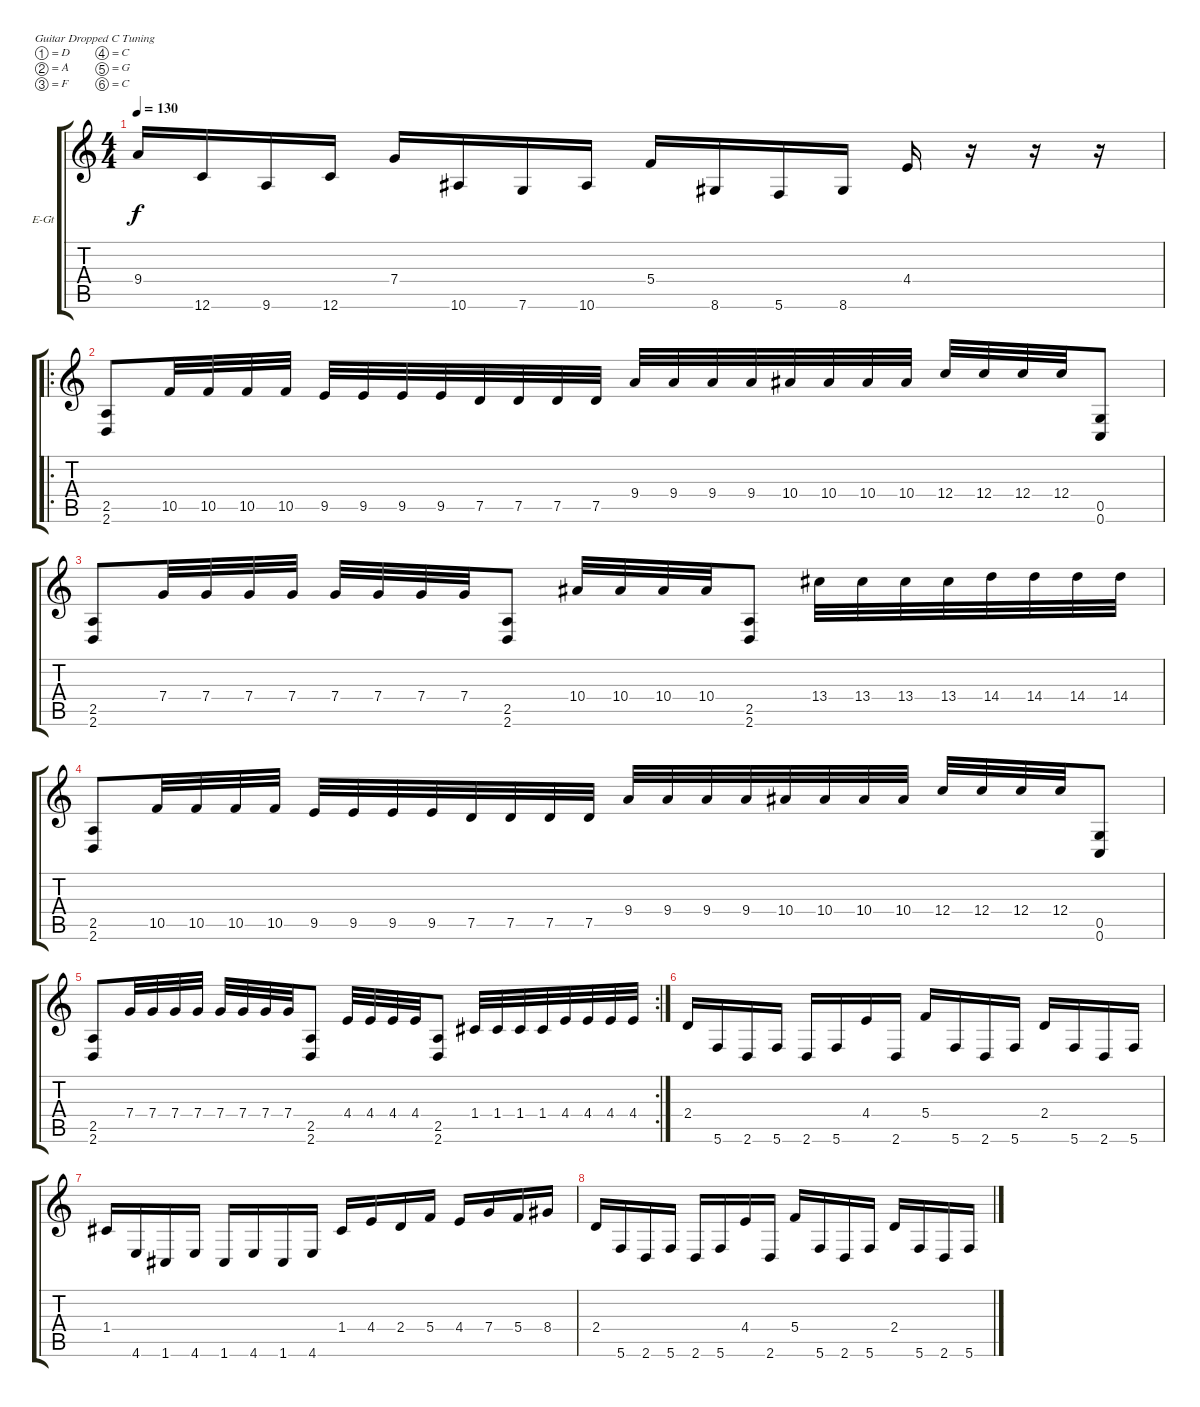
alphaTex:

\bracketExtendMode groupsimilarinstruments
\firstSystemTrackNameOrientation horizontal
\otherSystemsTrackNameOrientation horizontal
\track ("Traccia 2" "E-Gt") {instrument distortionguitar}
\staff {score tabs}
\tuning (D4 A3 F3 C3 G2 C2)
\ts (4 4)
\tempo 130
\clef g2
\ks c
9.4.16{dy f} 12.6.16 9.6.16 12.6.16 7.4.16 10.6.16 7.6.16 10.6.16 5.4.16 8.6.16 5.6.16 8.6.16 4.4.16 r.16 r.16 r.16 |
\ro
(2.5 2.6).8 10.5.32 10.5.32 10.5.32 10.5.32 9.5.32 9.5.32 9.5.32 9.5.32 7.5.32 7.5.32 7.5.32 7.5.32 9.4.32 9.4.32 9.4.32 9.4.32 10.4.32 10.4.32 10.4.32 10.4.32 12.4.32 12.4.32 12.4.32 12.4.32 (0.5 0.6).8 |
(2.5 2.6).8 7.4.32 7.4.32 7.4.32 7.4.32 7.4.32 7.4.32 7.4.32 7.4.32 (2.5 2.6).8 10.4.32 10.4.32 10.4.32 10.4.32 (2.5 2.6).8 13.4.32 13.4.32 13.4.32 13.4.32 14.4.32 14.4.32 14.4.32 14.4.32 |
(2.5 2.6).8 10.5.32 10.5.32 10.5.32 10.5.32 9.5.32 9.5.32 9.5.32 9.5.32 7.5.32 7.5.32 7.5.32 7.5.32 9.4.32 9.4.32 9.4.32 9.4.32 10.4.32 10.4.32 10.4.32 10.4.32 12.4.32 12.4.32 12.4.32 12.4.32 (0.5 0.6).8 |
\rc 2
(2.5 2.6).8 7.4.32 7.4.32 7.4.32 7.4.32 7.4.32 7.4.32 7.4.32 7.4.32 (2.5 2.6).8 4.4.32 4.4.32 4.4.32 4.4.32 (2.5 2.6).8 1.4.32 1.4.32 1.4.32 1.4.32 4.4.32 4.4.32 4.4.32 4.4.32 |
2.4.16 5.6.16 2.6.16 5.6.16 2.6.16 5.6.16 4.4.16 2.6.16 5.4.16 5.6.16 2.6.16 5.6.16 2.4.16 5.6.16 2.6.16 5.6.16 |
1.4.16 4.6.16 1.6.16 4.6.16 1.6.16 4.6.16 1.6.16 4.6.16 1.4.16 4.4.16 2.4.16 5.4.16 4.4.16 7.4.16 5.4.16 8.4.16 |
2.4.16 5.6.16 2.6.16 5.6.16 2.6.16 5.6.16 4.4.16 2.6.16 5.4.16 5.6.16 2.6.16 5.6.16 2.4.16 5.6.16 2.6.16 5.6.16
